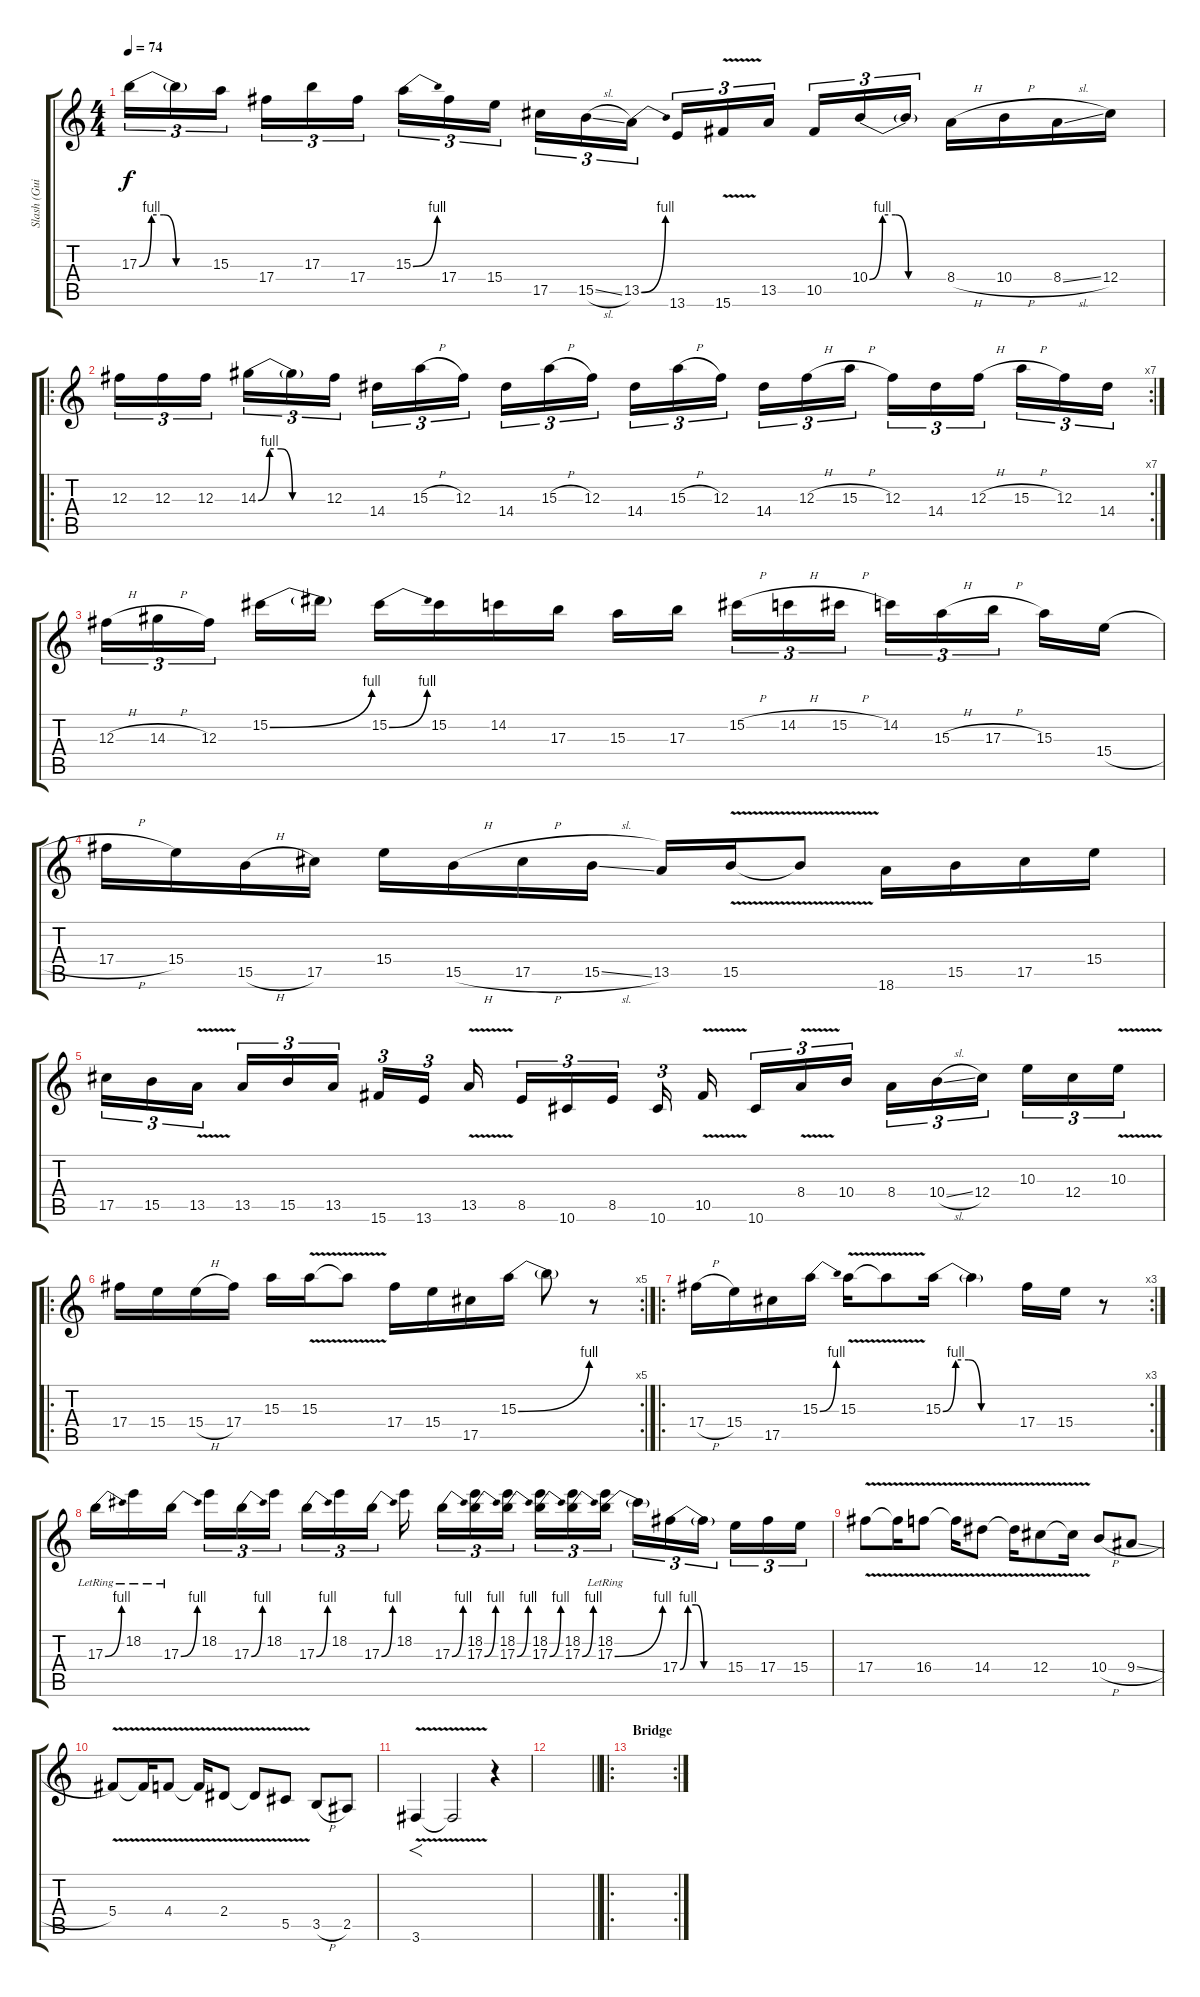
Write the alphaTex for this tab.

\track ("Slash (Guitar - 6 Strings)" "Slash (Gui") {instrument distortionguitar}
\staff {score tabs}
\tuning (Eb4 Bb3 Gb3 Db3 Ab2 Eb2) {hide}
\ts (4 4)
\tempo 74
\clef g2
\ks c
17.3{be (custom 0 0 10 4 20 4 30 0 60 0)}.16{tu (3 2) dy f} 17.3{t}.16{tu (3 2)} 15.3.16{tu (3 2) beam splitsecondary} 17.4.16{tu (3 2)} 17.3.16{tu (3 2)} 17.4.16{tu (3 2)} 15.3{be (bend 0 0 60 4)}.16{tu (3 2)} 17.4.16{tu (3 2)} 15.4.16{tu (3 2) beam splitsecondary} 17.5.16{tu (3 2)} 15.5{sl}.16{tu (3 2)} 13.5{be (bend 0 0 60 4)}.16{tu (3 2)} 13.6.16{tu (3 2)} 15.6{v}.16{tu (3 2)} 13.5.16{tu (3 2) beam splitsecondary} 10.5.16{tu (3 2)} 10.4{be (custom 0 0 10 4 20 4 30 0 60 0)}.16{tu (3 2)} 10.4{t}.16{tu (3 2)} 8.4{h}.16 10.4{h}.16 8.4{sl}.16 12.4.16 |
\ro
\rc 7
12.3.16{tu (3 2)} 12.3.16{tu (3 2)} 12.3.16{tu (3 2) beam splitsecondary} 14.3{be (custom 0 0 10 4 20 4 30 0 60 0)}.16{tu (3 2)} 14.3{t}.16{tu (3 2)} 12.3.16{tu (3 2)} 14.4.16{tu (3 2)} 15.3{h}.16{tu (3 2)} 12.3.16{tu (3 2) beam splitsecondary} 14.4.16{tu (3 2)} 15.3{h}.16{tu (3 2)} 12.3.16{tu (3 2)} 14.4.16{tu (3 2)} 15.3{h}.16{tu (3 2)} 12.3.16{tu (3 2) beam splitsecondary} 14.4.16{tu (3 2)} 12.3{h}.16{tu (3 2)} 15.3{h}.16{tu (3 2)} 12.3.16{tu (3 2)} 14.4.16{tu (3 2)} 12.3{h}.16{tu (3 2) beam splitsecondary} 15.3{h}.16{tu (3 2)} 12.3.16{tu (3 2)} 14.4.16{tu (3 2)} |
12.3{h}.16{tu (3 2)} 14.3{h}.16{tu (3 2)} 12.3.16{tu (3 2) beam splitsecondary} 15.2{be (bend 0 0 60 4)}.16 15.2{t}.16 15.2{be (bend 0 0 60 4)}.16 15.2.16 14.2.16 17.3.16 15.3.16 17.3.16{beam splitsecondary} 15.2{h}.16{tu (3 2)} 14.2{h}.16{tu (3 2)} 15.2{h}.16{tu (3 2)} 14.2.16{tu (3 2)} 15.3{h}.16{tu (3 2)} 17.3{h}.16{tu (3 2) beam splitsecondary} 15.3.16 15.4{h}.16 |
17.4{h}.16 15.4.16 15.5{h}.16 17.5.16 15.4.16 15.5{h}.16 17.5{h}.16 15.5{sl}.16 13.5.16 15.5{v}.16 15.5{t}.8 18.6.16 15.5.16 17.5.16 15.4.16 |
17.5.16{tu (3 2)} 15.5.16{tu (3 2)} 13.5{v}.16{tu (3 2) beam splitsecondary} 13.5.16{tu (3 2)} 15.5.16{tu (3 2)} 13.5.16{tu (3 2)} 15.6.16{tu (3 2)} 13.6.16{tu (3 2) beam splitsecondary} 13.5{v}.16{beam splitsecondary} 8.5.16{tu (3 2)} 10.6.16{tu (3 2)} 8.5.16{tu (3 2)} 10.6.16{tu (3 2) beam splitsecondary} 10.5{v}.16{beam splitsecondary} 10.6.16{tu (3 2)} 8.4{v}.16{tu (3 2)} 10.4.16{tu (3 2)} 8.4.16{tu (3 2)} 10.4{sl}.16{tu (3 2)} 12.4.16{tu (3 2) beam splitsecondary} 10.3.16{tu (3 2)} 12.4.16{tu (3 2)} 10.3{v}.16{tu (3 2)} |
\ro
\rc 5
17.4.16 15.4.16 15.4{h}.16 17.4.16 15.3.16 15.3{v}.16 15.3{t}.8 17.4.16 15.4.16 17.5.16 15.3{be (bend 0 0 60 4)}.16 15.3{t}.8 r.8 |
\ro
\rc 3
17.4{h}.16 15.4.16 17.5.16 15.3{be (bend 0 0 60 4)}.16 15.3{v}.16 15.3{t}.8 15.3{be (custom 0 0 10 4 20 4 30 0 60 0)}.16 15.3{t}.4 17.4.16 15.4.16 r.8 |
17.3{be (bend 0 0 60 4) lr}.16 18.2{lr}.16 17.3{be (bend 0 0 60 4) lr}.16{beam splitsecondary} 18.2.16{tu (3 2)} 17.3{be (bend 0 0 60 4)}.16{tu (3 2)} 18.2.16{tu (3 2) beam splitsecondary} 17.3{be (bend 0 0 60 4)}.16{tu (3 2)} 18.2.16{tu (3 2)} 17.3{be (bend 0 0 60 4)}.16{tu (3 2) beam splitsecondary} 18.2.16 17.3{be (bend 0 0 60 4)}.16{tu (3 2)} (18.2 17.3{be (bend 0 0 60 4)}).16{tu (3 2)} (18.2 17.3{be (bend 0 0 60 4)}).16{tu (3 2) beam splitsecondary} (18.2 17.3{be (bend 0 0 60 4)}).16{tu (3 2)} (18.2 17.3{be (bend 0 0 60 4)}).16{tu (3 2)} (18.2{lr} 17.3{be (bend 0 0 60 4) lr}).16{tu (3 2)} 17.3{t}.16{tu (3 2)} 17.4{be (custom 0 0 10 4 20 4 30 0 60 0)}.16{tu (3 2)} 17.4{t}.16{tu (3 2) beam splitsecondary} 15.4.16{tu (3 2)} 17.4.16{tu (3 2)} 15.4.16{tu (3 2)} |
17.4{v}.8 17.4{t}.16 16.4{v}.8 16.4{t}.16 14.4{v}.8 14.4{t}.16 12.4{v}.8 12.4{t}.16 10.4{h}.8 9.4{sl}.8 |
5.4{v}.8 5.4{t}.16 4.4{v}.8 4.4{t}.16 2.4{v}.8 2.4{t}.8 5.5{v}.8 3.5{h}.8 2.5.8 |
3.6{v}.4{f} 3.6{t}.2 r.4 |
\barLineRight lightlight
|
\ro
\rc 2
\section ("" "Bridge")
